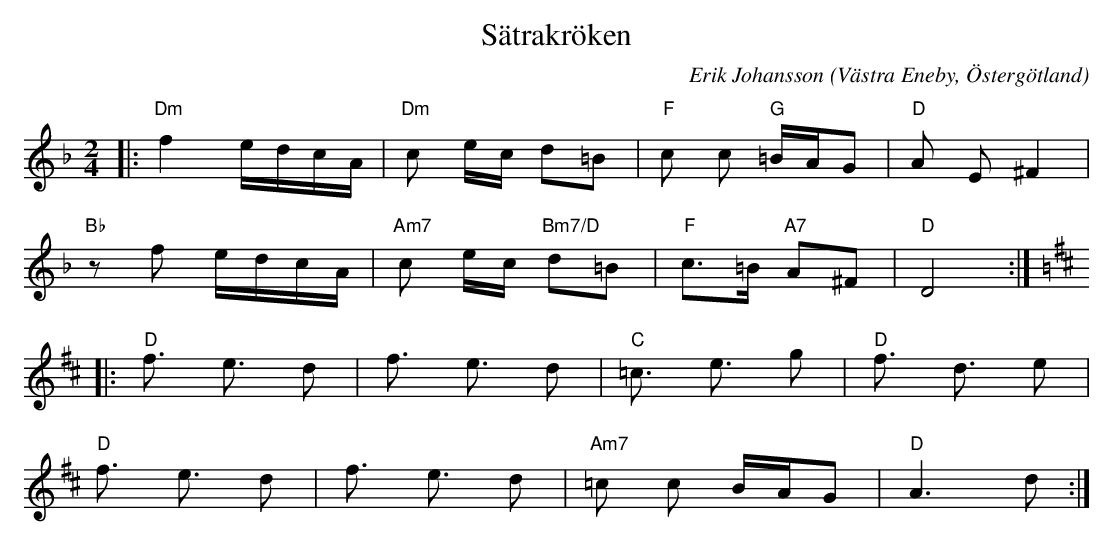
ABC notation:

X:1
T:Sätrakröken
C:Erik Johansson
O:Västra Eneby, Östergötland
Q:90
M:2/4
L:1/8
K:Dm
|:"Dm"f2 e/d/c/A/ |"Dm"c e/c/ d=B| "F" c c "G" =B/A/G | "D" A E ^F2 |
"Bb" zf e/d/c/A/ |"Am7"c e/c/ "Bm7/D"d=B| "F" c>=B  "A7" A^F | "D" D4 :|
K:D
|:"D" f3/2 e3/2 d |f3/2 e3/2 d| "C" =c3/2 e3/2 g| "D" f3/2 d3/2 e |
"D" f3/2 e3/2 d |f3/2 e3/2 d| "Am7" =c c B/A/G  | "D" A3  d:|
